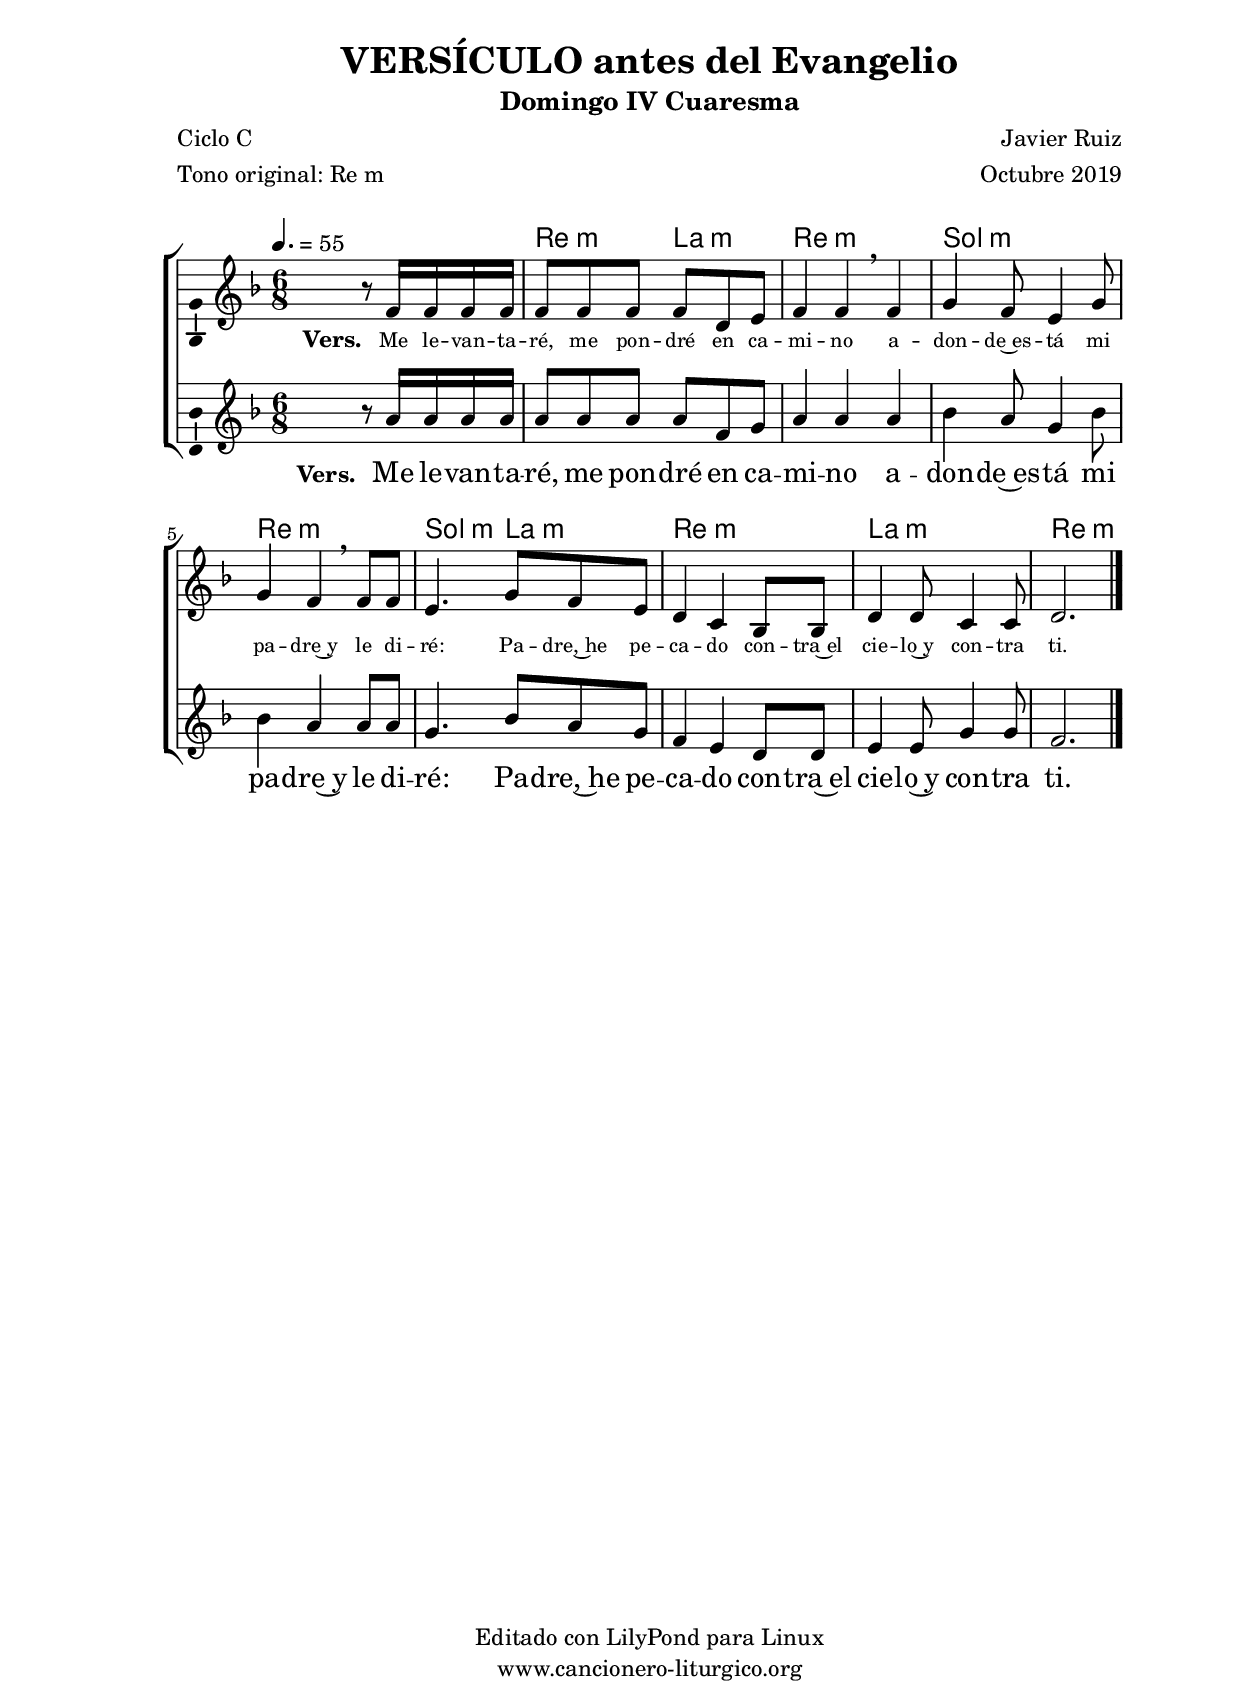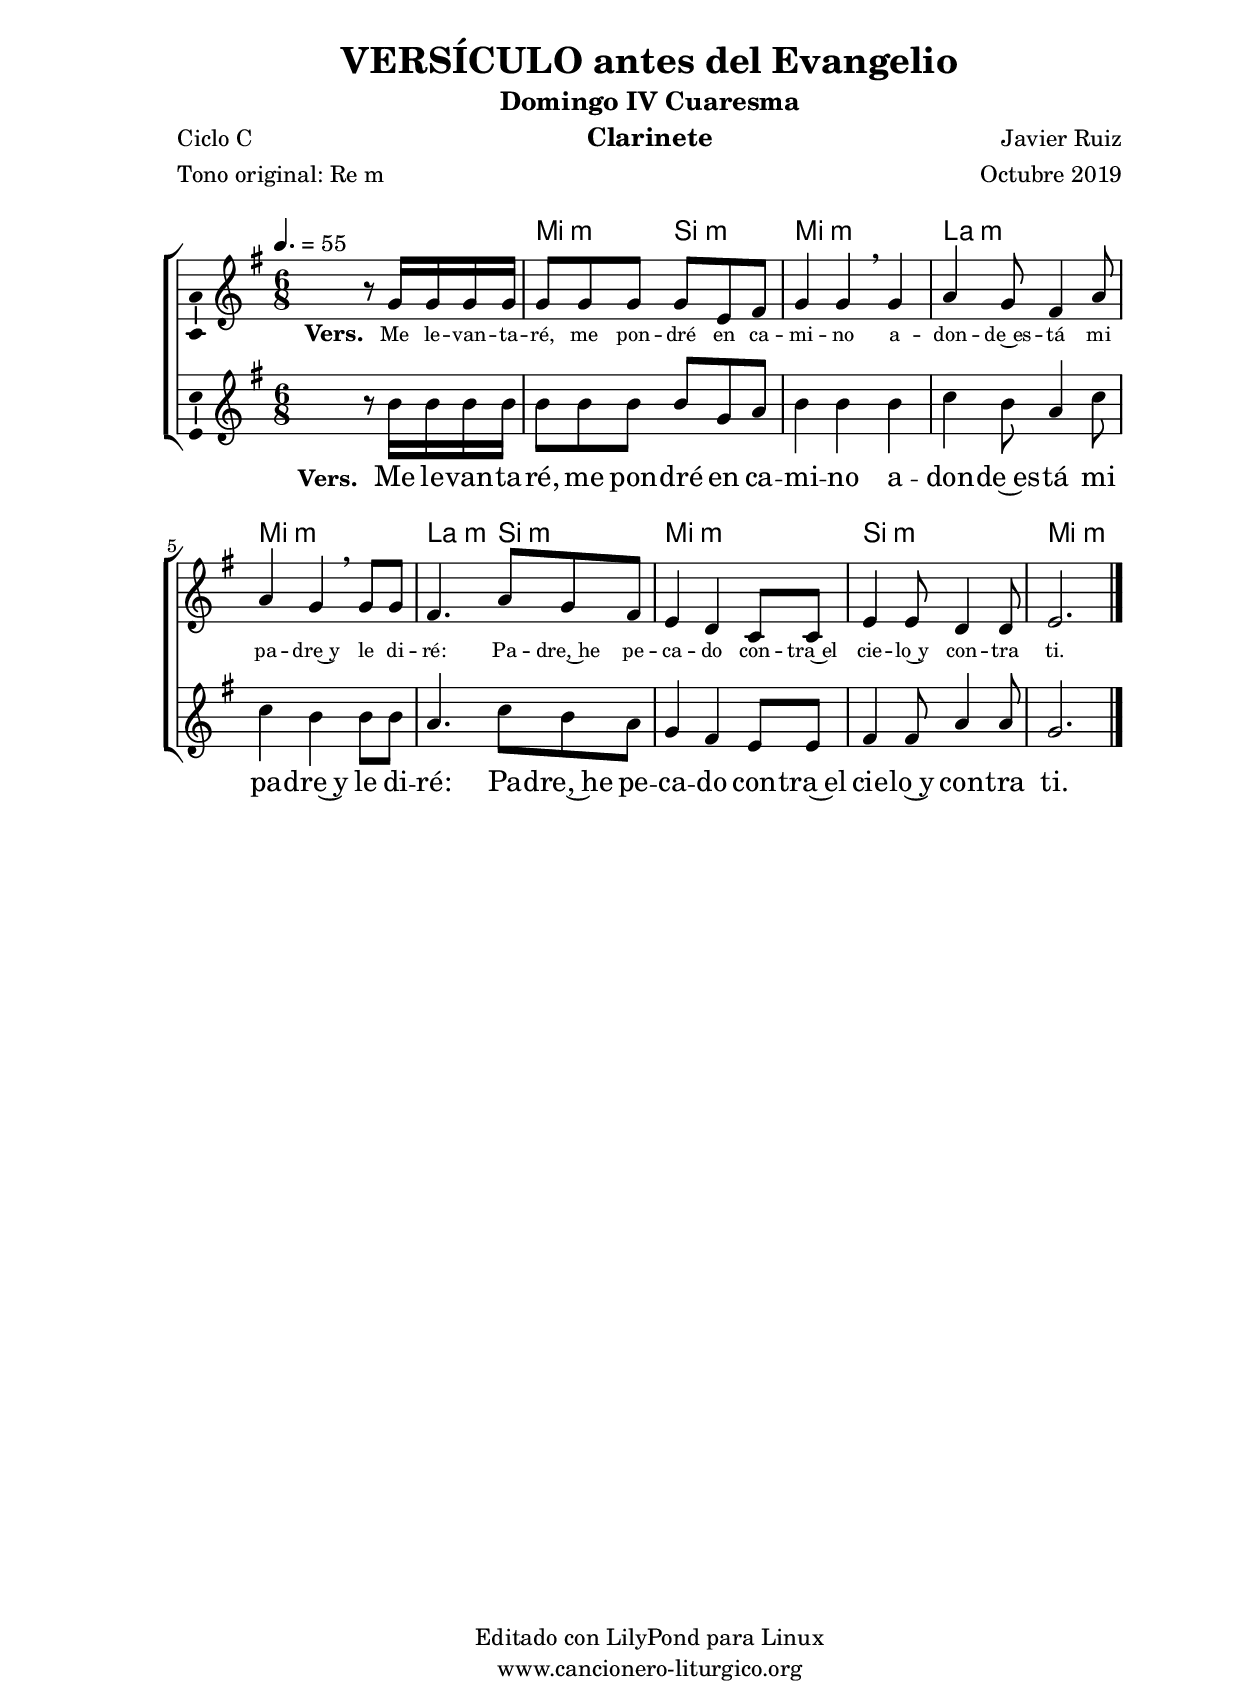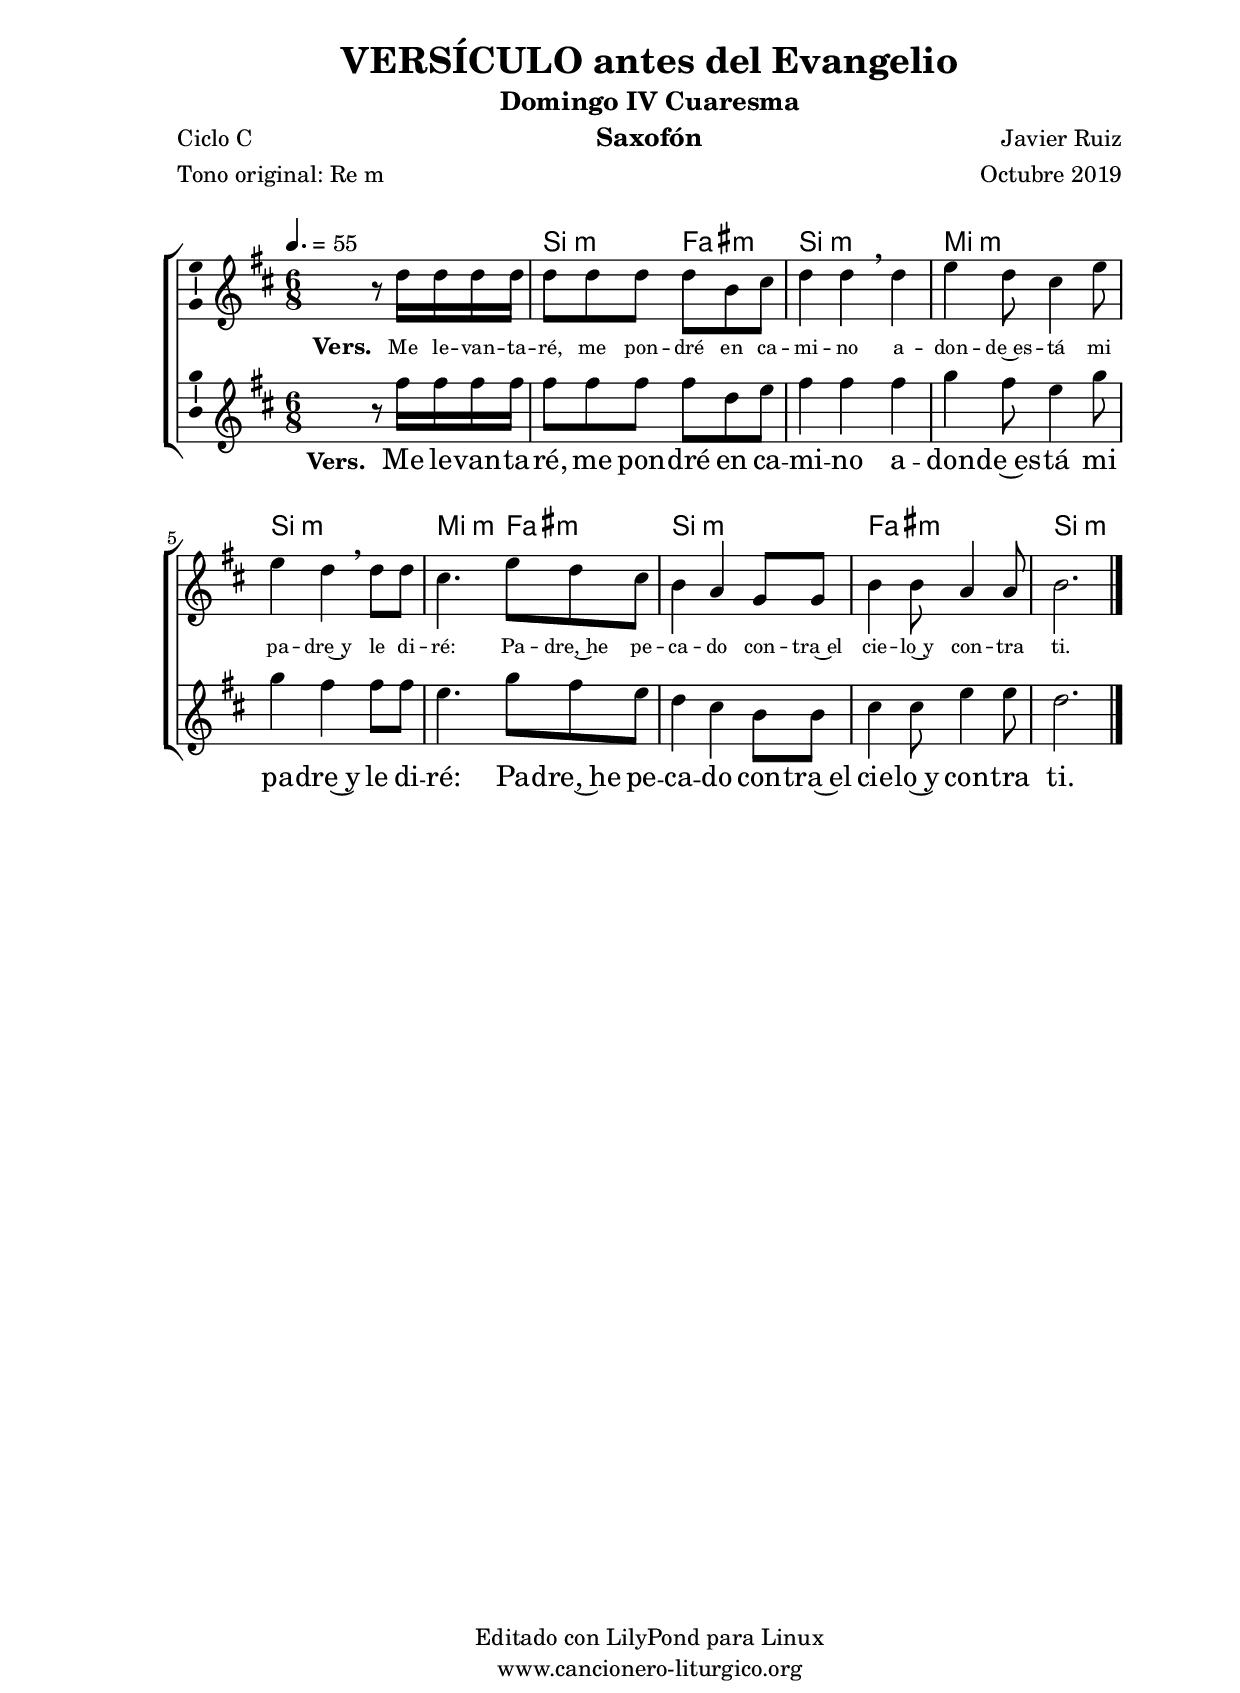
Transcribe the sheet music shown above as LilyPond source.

%
%para convertir .midi en .wav:
%timidity filename.midi -Ow -o finename.wav
%
%
%Para convertir de .wav a .mp3:
%lame -h -m j filename.wav
%
%
%para escuchar el midi:
%timidity nombrefichero.midi
%


%versión de lilypond para la que se ha escrito esta partitura:
\version "2.16.0"

	%Tamaño papel
	#(set-default-paper-size "a4")
	%Tamaño partitura
	#(set-global-staff-size 20)
	%No responde al pulsar sobre una nota
	#(ly:set-option 'point-and-click #f)

%parámetros del encabezamiento:
\header {
	title = "VERSÍCULO antes del Evangelio"
	subtitle = "Domingo IV Cuaresma"
	composer = "Javier Ruiz"
	poet = "Ciclo C"
	meter = "Tono original: Re m"
	arranger = "Octubre 2019"
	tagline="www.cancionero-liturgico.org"
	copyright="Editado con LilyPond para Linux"
	tiempo = "Cuaresma"
	usos = "Aclamación"
	letra = "Me levantaré, me pondré en camino adonde está mi padre y le diré: Padre, he pecado contra el cielo y contra ti."
	}

%parámetros asociados al papel:
\paper  {
	oddHeaderMarkup = \markup {\fill-line { \on-the-fly #not-first-page \fromproperty #'header:title \on-the-fly #not-first-page \fromproperty #'header:composer }}
	evenHeaderMarkup = \markup {\fill-line { \fromproperty #'header:composer \fromproperty #'header:title }}
	#(set-paper-size "a4")
	print-page-number = ##f
	first-page-number = 1
	print-first-page-number = ##f
%	head-separation = 3.0 \cm
	top-margin = 1.5 \cm
%	top-margin = 2.0 \cm
%%%	bottom-margin = 0.5\cm
	bottom-margin = 0.2\cm
	left-margin = 3.0 \cm
	line-width = 16.0 \cm 
	indent = 0\mm
	interscoreline = 2.\mm
	between-system-space = 15\mm
%	para que las partituras no llenen la hoja:
	ragged-bottom = ##t
%	idem para la última hoja:
	ragged-last-bottom = ##f
%	para que las partituras llenen el ancho del papel:
	ragged-last = ##f
	after-title-space = 2.5 \cm
%page-count=2
system-count=2

	%Flexible Vertical Spacing
%	markup-markup-spacing =
%	#'((basic-distance . 15) (minimum-distance . 15) (padding . 3))
	markup-system-spacing =
	#'((basic-distance . 15) (minimum-distance . 15) (padding . 3))
	system-system-spacing =
	#'((basic-distance . 15) (minimum-distance . 15) (padding . 3))
	score-system-spacing =
	#'((basic-distance . 15) (minimum-distance . 15) (padding . 5))
%	top-system-spacing = % header
%	#'((basic-distance . 8) (minimum-distance . 0) (padding . 0))
%	top-markup-spacing =
%	#'((basic-distance . 20) (minimum-distance . 20) (padding . 0))
	last-bottom-spacing = % footer
	#'((basic-distance . 5) (minimum-distance . 5) (padding . 0))
%	score-markup-spacing =
%	#'((basic-distance . 16) (minimum-distance . 13) (padding . 0))

	}


%parámetros que afectan a toda la partitura:
global =  {
	%clave de sol (G):
	\clef G
	%armadura:
%	\transpose ees f
	\key d \minor
	\tempo 4.=55
	\set Score.tempoHideNote = ##f
	}


acordes = {
	\italianChords
	\chordmode {
%	\transpose ees f
{

s2.
d4.:m a:m d2.:m g:m d:m g4.:m a:m d2.:m a2.:m d2.:m

	}
	}
}


melodiatrompeta = 
%	\transpose ees f
{

	\relative c''{
	\time 6/8

s4. r4.
r2.
f4 a g8 f
e4. g
f2.
r2.
d4 f e8 d
c4. e
f2.

}
	\bar "|."
	}


melodiatres = 
%	\transpose ees f
{

	\relative c''{
	\time 6/8

s4 s8 r8 f,16 f f f
f8 f f f d e
f4 f \breathe f4
g4 f8 e4 g8
g4 f \breathe f8 f
e4. g8 f e
d4 c bes8 bes
d4 d8 c4 c8
d2.

}

	\bar "|."
	}


melodiabajo = 
%	\transpose ees f
{

	%clave de fa (F):
	\clef F

	\relative c{
	\time 6/8

s4. r4 r8
d4 d8 a'4 a8
d,4 d e8 d
g4 g8 g f e
f4 e d
bes4 bes8 c4 c8
d4 d g8 f
e4 f8 g f e
d2.

}
	\bar "|."
	}


melodia = 
%	\transpose ees f
{

	\relative c'{
	\time 6/8

s4 s8 r8 a'16 a a a
a8 a a a f g
a4 a a4
bes4 a8 g4 bes8
bes4 a \noBeam a8 a
g4. bes8 a g
f4 e d8 d
e4 e8 g4 g8
f2.

}
	\bar "|."
	}


texto = \lyricmode {
\set stanza =#"Vers. " Me le -- van -- ta -- ré,
me pon -- dré en ca -- mi -- no
a -- don -- de~es -- tá mi pa -- dre~y le di -- ré:
Pa -- dre,~he pe -- ca -- do
con -- tra~el cie -- lo~y con -- tra ti.

	}

textotres = \lyricmode {
\override LyricText #'font-size = #-1
\set stanza =#"Vers. " Me le -- van -- ta -- ré,
me pon -- dré en ca -- mi -- no
a -- don -- de~es -- tá mi pa -- dre~y le di -- ré:
Pa -- dre,~he pe -- ca -- do
con -- tra~el cie -- lo~y con -- tra ti.

	}


acordesStaff = \context ChordNames = acordesStaff <<
	\set Staff.midiInstrument = #"choir aahs"
	\set Staff.midiMinimumVolume = #0.3
	\set Staff.midiMaximumVolume = #0.5
	\set chordChanges = ##f
	\acordes
	>>

voztrompetaStaff = \context Voice = voztrompetaStaff
<<
	\override Staff.StaffSymbol #'staff-space = #(magstep -0.35)
	\set Staff.midiInstrument = #"trumpet"
	\set Staff.midiMinimumVolume = #0.4
	\set Staff.midiMaximumVolume = #0.6
	\global
	\melodiatrompeta
	>>

voztresStaff = \context Voice = voztresStaff
\with {\consists "Ambitus_engraver"}
<<
%	\override Staff.StaffSymbol #'staff-space = #(magstep -0.35)
	\set Staff.midiInstrument = #"violin"
	\set Staff.midiMinimumVolume = #0.6
	\set Staff.midiMaximumVolume = #0.8
	\global
	\relative c' \melodiatres
	>>

vozStaff = \context Voice = vozStaff
\with {\consists "Ambitus_engraver"}
<<
%	\set Staff.instrumentName = ""
%	\set Staff.shortInstrumentName = ""
%	\set Staff.midiInstrument = #"clarinet"
%	\set Staff.midiInstrument = #"cello"
	\set Staff.midiInstrument = #"flute"
%	\set Staff.midiInstrument = #"electric guitar (jazz)"
%	\set Staff.midiInstrument = #"english horn"
%	\set Staff.midiInstrument = #"violin"
%	\set Staff.midiInstrument = #"glockenspiel"
	\set Staff.midiMinimumVolume = #0.8
	\set Staff.midiMaximumVolume = #1.0
	\global
	\melodia
	>>

vozbajoStaff = \context Voice = vozbajoStaff
<<
	\override Staff.StaffSymbol #'staff-space = #(magstep -0.35)
	\set Staff.midiInstrument = #"english horn"
	\set Staff.midiMinimumVolume = #0.6
	\set Staff.midiMaximumVolume = #0.8
	\global
	\melodiabajo
	>>

textoStaff = \context Lyrics = textoStaff <<
	\lyricsto vozStaff \texto
	>>

textotresStaff = \context Lyrics = textotresStaff <<
	\lyricsto voztresStaff \textotres
	>>


\book {
	\score {
		<<
		\context ChoirStaff {
%			\override StaffGroup.SystemStartBracket #'collapse-height = #1
%			\override Score.SystemStartBar #'collapse-height = #1
			<<
			\acordesStaff
%			\voztrompetaStaff
			\voztresStaff
			\textotresStaff
			\vozStaff
			\textoStaff
%			\vozbajoStaff
			>>
			}
		>>
		\layout {
	    		\context {
				\Lyrics
				\override LyricText #'font-size = #2
				}
	   		 \context {
				\Score
				\override StaffSymbol #'staff-space = #(magstep +3)
				}
			}
		}
	\score {
		\unfoldRepeats
		<<
		\context ChoirStaff {
			<<
			\acordesStaff
			\voztrompetaStaff
			\voztresStaff
			\vozStaff
			\vozbajoStaff
			>>
			}
		>>
		\midi {
	  		\context {
	  			\Score
				tempoWholesPerMinute = #(ly:make-moment 70 4)
				}
			}
		}
	}

%Partitura para clarinete
#(define output-suffix "C")
\book {
	\header{
		instrument = "Clarinete"
		}
	\score {
		<<
		\context ChoirStaff {
%			\override StaffGroup.SystemStartBracket #'collapse-height = #1
%			\override Score.SystemStartBar #'collapse-height = #1
\transpose c d
			<<
			\acordesStaff
%			\voztrompetaStaff
			\voztresStaff
			\textotresStaff
			\vozStaff
			\textoStaff
%			\vozbajoStaff
			>>
			}
		>>
		\layout {
	    		\context {
				\Lyrics
				\override LyricText #'font-size = #2
				}
	   		 \context {
				\Score
				\override StaffSymbol #'staff-space = #(magstep +3)
				}
			}
		}
	}

%Partitura para saxofón
#(define output-suffix "S")
\book {
	\header{
		instrument = "Saxofón"
		}
	\score {
		<<
		\context ChoirStaff {
%			\override StaffGroup.SystemStartBracket #'collapse-height = #1
%			\override Score.SystemStartBar #'collapse-height = #1
\transpose c a
			<<
			\acordesStaff
%			\voztrompetaStaff
			\voztresStaff
			\textotresStaff
			\vozStaff
			\textoStaff
%			\vozbajoStaff
			>>
			}
		>>
		\layout {
	    		\context {
				\Lyrics
				\override LyricText #'font-size = #2
				}
	   		 \context {
				\Score
				\override StaffSymbol #'staff-space = #(magstep +3)
				}
			}
		}
	}


